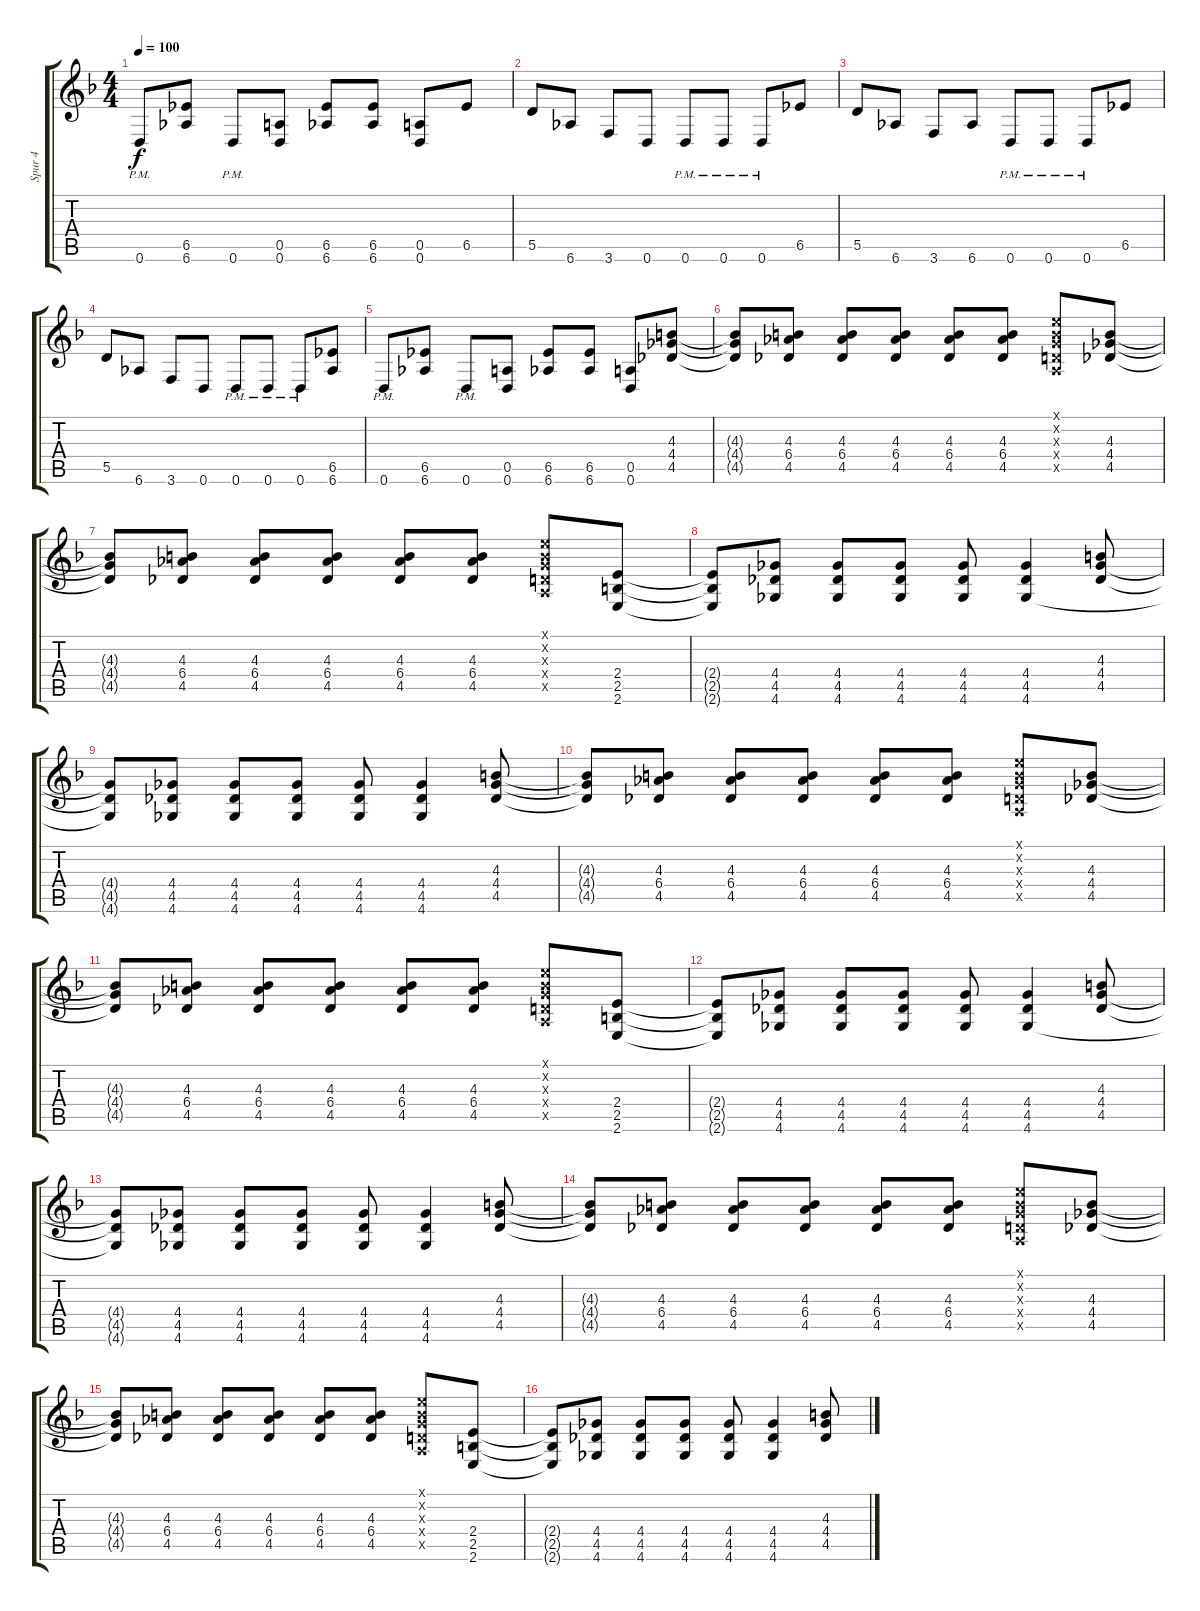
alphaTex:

\track ("Spur 4" "Spur 4") {instrument overdrivenguitar}
\staff {score tabs}
\tuning (E4 B3 G3 D3 A2 D2) {hide}
\ts (4 4)
\tempo 100
\clef g2
\ks dminor
0.6{pm}.8{dy f} (6.5 6.6).8 0.6{pm}.8 (0.5 0.6).8 (6.5 6.6).8 (6.5 6.6).8 (0.5 0.6).8 6.5.8 |
5.5.8 6.6.8 3.6.8 0.6.8 0.6{pm}.8 0.6{pm}.8 0.6{pm}.8 6.5.8 |
5.5.8 6.6.8 3.6.8 6.6.8 0.6{pm}.8 0.6{pm}.8 0.6{pm}.8 6.5.8 |
5.5.8 6.6.8 3.6.8 0.6.8 0.6{pm}.8 0.6{pm}.8 0.6{pm}.8 (6.5 6.6).8 |
0.6{pm}.8 (6.5 6.6).8 0.6{pm}.8 (0.5 0.6).8 (6.5 6.6).8 (6.5 6.6).8 (0.5 0.6).8 (4.3 4.4 4.5).8 |
(4.3{t} 4.4{t} 4.5{t}).8 (4.3 6.4 4.5).8 (4.3 6.4 4.5).8 (4.3 6.4 4.5).8 (4.3 6.4 4.5).8 (4.3 6.4 4.5).8 (0.1{x} 0.2{x} 0.3{x} 0.4{x} 0.5{x}).8 (4.3 4.4 4.5).8 |
(4.3{t} 4.4{t} 4.5{t}).8 (4.3 6.4 4.5).8 (4.3 6.4 4.5).8 (4.3 6.4 4.5).8 (4.3 6.4 4.5).8 (4.3 6.4 4.5).8 (0.1{x} 0.2{x} 0.3{x} 0.4{x} 0.5{x}).8 (2.4 2.5 2.6).8 |
(2.4{t} 2.5{t} 2.6{t}).8 (4.4 4.5 4.6).8 (4.4 4.5 4.6).8 (4.4 4.5 4.6).8 (4.4 4.5 4.6).8 (4.4 4.5 4.6).4 (4.3 4.4 4.5).8 |
(4.4{t} 4.5{t} 4.6{t}).8 (4.4 4.5 4.6).8 (4.4 4.5 4.6).8 (4.4 4.5 4.6).8 (4.4 4.5 4.6).8 (4.4 4.5 4.6).4 (4.3 4.4 4.5).8 |
(4.3{t} 4.4{t} 4.5{t}).8 (4.3 6.4 4.5).8 (4.3 6.4 4.5).8 (4.3 6.4 4.5).8 (4.3 6.4 4.5).8 (4.3 6.4 4.5).8 (0.1{x} 0.2{x} 0.3{x} 0.4{x} 0.5{x}).8 (4.3 4.4 4.5).8 |
(4.3{t} 4.4{t} 4.5{t}).8 (4.3 6.4 4.5).8 (4.3 6.4 4.5).8 (4.3 6.4 4.5).8 (4.3 6.4 4.5).8 (4.3 6.4 4.5).8 (0.1{x} 0.2{x} 0.3{x} 0.4{x} 0.5{x}).8 (2.4 2.5 2.6).8 |
(2.4{t} 2.5{t} 2.6{t}).8 (4.4 4.5 4.6).8 (4.4 4.5 4.6).8 (4.4 4.5 4.6).8 (4.4 4.5 4.6).8 (4.4 4.5 4.6).4 (4.3 4.4 4.5).8 |
(4.4{t} 4.5{t} 4.6{t}).8 (4.4 4.5 4.6).8 (4.4 4.5 4.6).8 (4.4 4.5 4.6).8 (4.4 4.5 4.6).8 (4.4 4.5 4.6).4 (4.3 4.4 4.5).8 |
(4.3{t} 4.4{t} 4.5{t}).8 (4.3 6.4 4.5).8 (4.3 6.4 4.5).8 (4.3 6.4 4.5).8 (4.3 6.4 4.5).8 (4.3 6.4 4.5).8 (0.1{x} 0.2{x} 0.3{x} 0.4{x} 0.5{x}).8 (4.3 4.4 4.5).8 |
(4.3{t} 4.4{t} 4.5{t}).8 (4.3 6.4 4.5).8 (4.3 6.4 4.5).8 (4.3 6.4 4.5).8 (4.3 6.4 4.5).8 (4.3 6.4 4.5).8 (0.1{x} 0.2{x} 0.3{x} 0.4{x} 0.5{x}).8 (2.4 2.5 2.6).8 |
(2.4{t} 2.5{t} 2.6{t}).8 (4.4 4.5 4.6).8 (4.4 4.5 4.6).8 (4.4 4.5 4.6).8 (4.4 4.5 4.6).8 (4.4 4.5 4.6).4 (4.3 4.4 4.5).8
